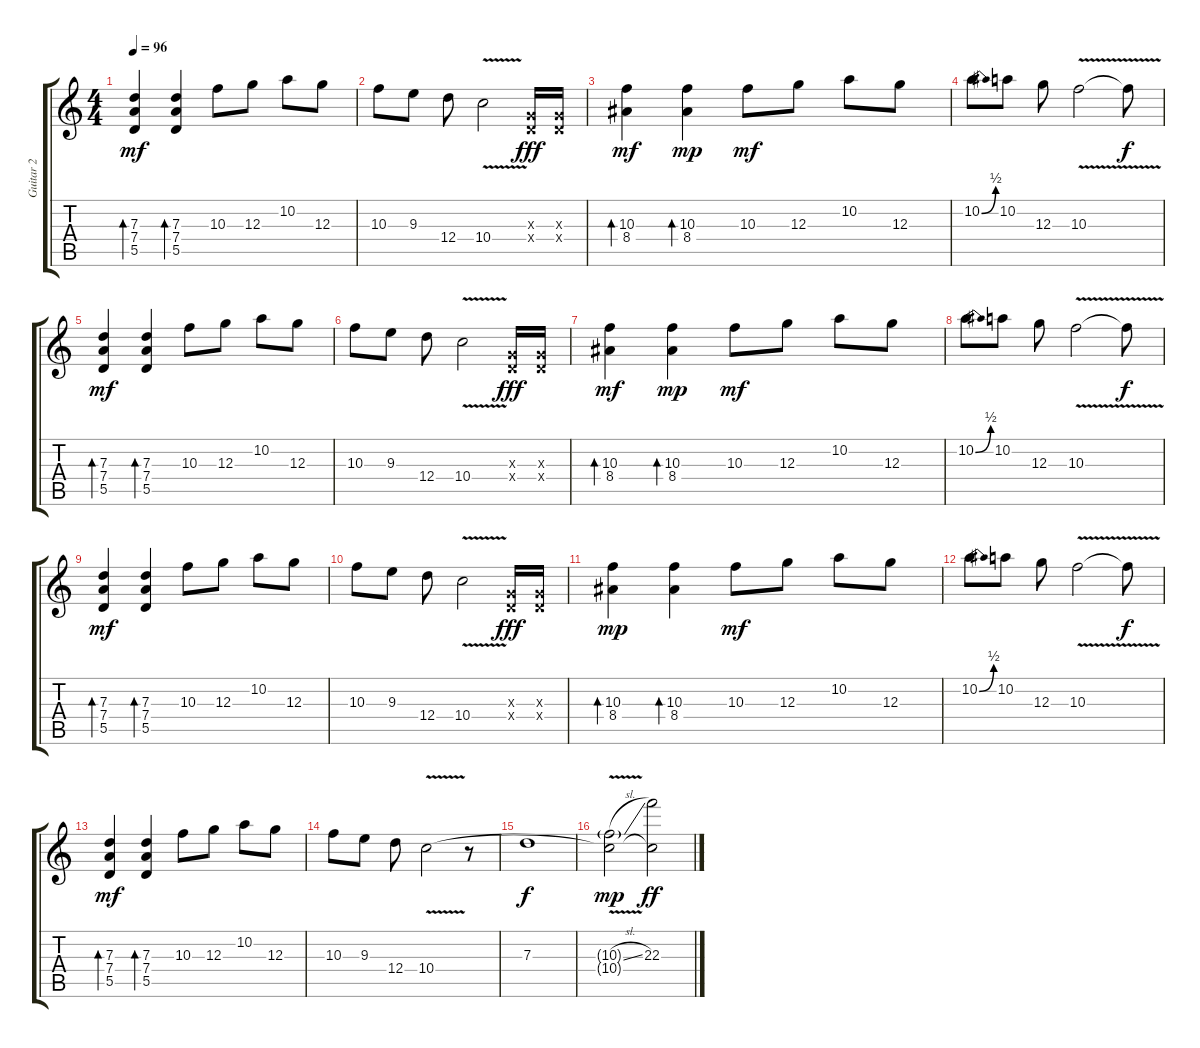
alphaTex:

\track ("Guitar 2" "Guitar 2") {instrument distortionguitar}
\staff {score tabs}
\tuning (E4 B3 G3 D3 A2 E2) {hide}
\ts (4 4)
\tempo 96
\clef g2
\ks c
(7.3 7.4 5.5).4{bd 60 dy mf volume 16} (7.3 7.4 5.5).4{bd 60} 10.3.8 12.3.8 10.2.8 12.3.8 |
10.3.8 9.3.8 12.4.8 10.4{v}.2 (0.3{x} 0.4{x}).16{dy fff} (0.3{x} 0.4{x}).16 |
(10.3 8.4).4{bd 60 dy mf} (10.3 8.4).4{bd 60 dy mp} 10.3.8{dy mf} 12.3.8 10.2.8 12.3.8 |
10.2{be (bend 0 0 60 2)}.8 10.2.8 12.3.8 10.3{v}.2 10.3{t}.8{dy f} |
(7.3 7.4 5.5).4{bd 60 dy mf volume 16} (7.3 7.4 5.5).4{bd 60} 10.3.8 12.3.8 10.2.8 12.3.8 |
10.3.8 9.3.8 12.4.8 10.4{v}.2 (0.3{x} 0.4{x}).16{dy fff} (0.3{x} 0.4{x}).16 |
(10.3 8.4).4{bd 60 dy mf} (10.3 8.4).4{bd 60 dy mp} 10.3.8{dy mf} 12.3.8 10.2.8 12.3.8 |
10.2{be (bend 0 0 60 2)}.8 10.2.8 12.3.8 10.3{v}.2 10.3{t}.8{dy f} |
(7.3 7.4 5.5).4{bd 60 dy mf volume 16} (7.3 7.4 5.5).4{bd 60} 10.3.8 12.3.8 10.2.8 12.3.8 |
10.3.8 9.3.8 12.4.8 10.4{v}.2 (0.3{x} 0.4{x}).16{dy fff} (0.3{x} 0.4{x}).16 |
(10.3 8.4).4{bd 60 dy mp} (10.3 8.4).4{bd 60} 10.3.8{dy mf} 12.3.8 10.2.8 12.3.8 |
10.2{be (bend 0 0 60 2)}.8 10.2.8 12.3.8 10.3{v}.2 10.3{t}.8{dy f} |
(7.3 7.4 5.5).4{bd 60 dy mf volume 16} (7.3 7.4 5.5).4{bd 60} 10.3.8 12.3.8 10.2.8 12.3.8 |
10.3.8 9.3.8 12.4.8 10.4{v}.2 r.8 |
7.3.1{dy f} |
(10.3{sl g} 10.4{t}).2{dy mp} (22.3 10.4{t}).2{dy ff}
